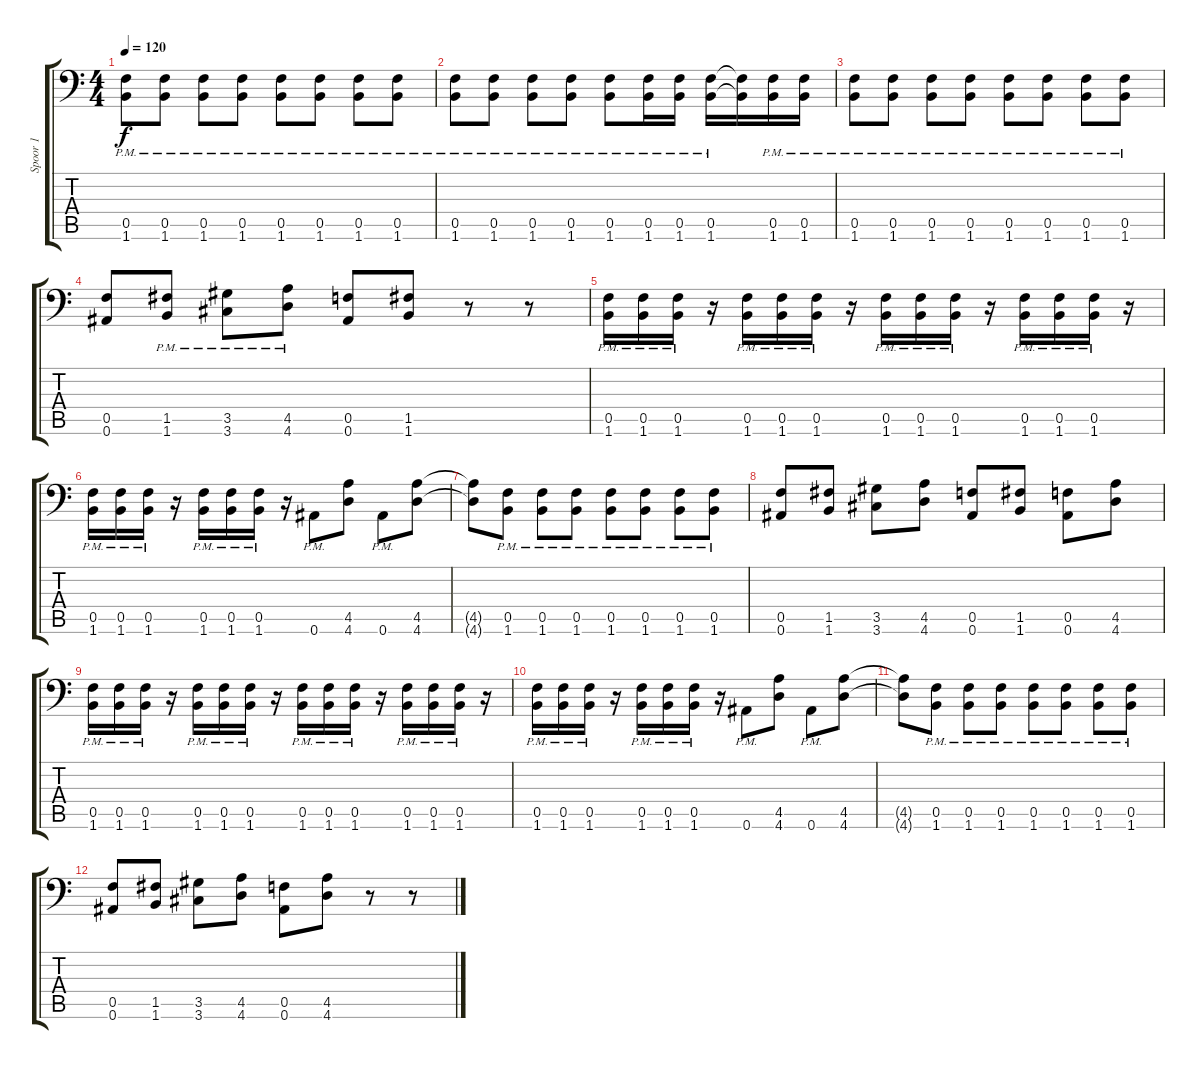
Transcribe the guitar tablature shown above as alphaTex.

\track ("Spoor 1" "Spoor 1") {instrument distortionguitar}
\staff {score tabs}
\tuning (C4 G3 Eb3 Bb2 F2 Bb1) {hide}
\ts (4 4)
\tempo 120
\clef f4
\ks c
(0.5{pm} 1.6{pm}).8{dy f} (0.5{pm} 1.6{pm}).8 (0.5{pm} 1.6{pm}).8 (0.5{pm} 1.6{pm}).8 (0.5{pm} 1.6{pm}).8 (0.5{pm} 1.6{pm}).8 (0.5{pm} 1.6{pm}).8 (0.5{pm} 1.6{pm}).8 |
(0.5{pm} 1.6{pm}).8 (0.5{pm} 1.6{pm}).8 (0.5{pm} 1.6{pm}).8 (0.5{pm} 1.6{pm}).8 (0.5{pm} 1.6{pm}).8 (0.5{pm} 1.6{pm}).16 (0.5{pm} 1.6{pm}).16 (0.5{pm} 1.6{pm}).16 (0.5{t} 1.6{t}).16 (0.5{pm} 1.6{pm}).16 (0.5{pm} 1.6{pm}).16 |
(0.5{pm} 1.6{pm}).8 (0.5{pm} 1.6{pm}).8 (0.5{pm} 1.6{pm}).8 (0.5{pm} 1.6{pm}).8 (0.5{pm} 1.6{pm}).8 (0.5{pm} 1.6{pm}).8 (0.5{pm} 1.6{pm}).8 (0.5{pm} 1.6{pm}).8 |
(0.5 0.6).8 (1.5{pm} 1.6{pm}).8 (3.5{pm} 3.6{pm}).8 (4.5{pm} 4.6{pm}).8 (0.5 0.6).8 (1.5 1.6).8 r.8 r.8 |
(0.5{pm} 1.6{pm}).16 (0.5{pm} 1.6{pm}).16 (0.5{pm} 1.6{pm}).16 r.16 (0.5{pm} 1.6{pm}).16 (0.5{pm} 1.6{pm}).16 (0.5{pm} 1.6{pm}).16 r.16 (0.5{pm} 1.6{pm}).16 (0.5{pm} 1.6{pm}).16 (0.5{pm} 1.6{pm}).16 r.16 (0.5{pm} 1.6{pm}).16 (0.5{pm} 1.6{pm}).16 (0.5{pm} 1.6{pm}).16 r.16 |
(0.5{pm} 1.6{pm}).16 (0.5{pm} 1.6{pm}).16 (0.5{pm} 1.6{pm}).16 r.16 (0.5{pm} 1.6{pm}).16 (0.5{pm} 1.6{pm}).16 (0.5{pm} 1.6{pm}).16 r.16 0.6{pm}.8 (4.5 4.6).8 0.6{pm}.8 (4.5 4.6).8 |
(4.5{t} 4.6{t}).8 (0.5{pm} 1.6{pm}).8 (0.5{pm} 1.6{pm}).8 (0.5{pm} 1.6{pm}).8 (0.5{pm} 1.6{pm}).8 (0.5{pm} 1.6{pm}).8 (0.5{pm} 1.6{pm}).8 (0.5{pm} 1.6{pm}).8 |
(0.5 0.6).8 (1.5 1.6).8 (3.5 3.6).8 (4.5 4.6).8 (0.5 0.6).8 (1.5 1.6).8 (0.5 0.6).8 (4.5 4.6).8 |
(0.5{pm} 1.6{pm}).16 (0.5{pm} 1.6{pm}).16 (0.5{pm} 1.6{pm}).16 r.16 (0.5{pm} 1.6{pm}).16 (0.5{pm} 1.6{pm}).16 (0.5{pm} 1.6{pm}).16 r.16 (0.5{pm} 1.6{pm}).16 (0.5{pm} 1.6{pm}).16 (0.5{pm} 1.6{pm}).16 r.16 (0.5{pm} 1.6{pm}).16 (0.5{pm} 1.6{pm}).16 (0.5{pm} 1.6{pm}).16 r.16 |
(0.5{pm} 1.6{pm}).16 (0.5{pm} 1.6{pm}).16 (0.5{pm} 1.6{pm}).16 r.16 (0.5{pm} 1.6{pm}).16 (0.5{pm} 1.6{pm}).16 (0.5{pm} 1.6{pm}).16 r.16 0.6{pm}.8 (4.5 4.6).8 0.6{pm}.8 (4.5 4.6).8 |
(4.5{t} 4.6{t}).8 (0.5{pm} 1.6{pm}).8 (0.5{pm} 1.6{pm}).8 (0.5{pm} 1.6{pm}).8 (0.5{pm} 1.6{pm}).8 (0.5{pm} 1.6{pm}).8 (0.5{pm} 1.6{pm}).8 (0.5{pm} 1.6{pm}).8 |
(0.5 0.6).8 (1.5 1.6).8 (3.5 3.6).8 (4.5 4.6).8 (0.5 0.6).8 (4.5 4.6).8 r.8 r.8
